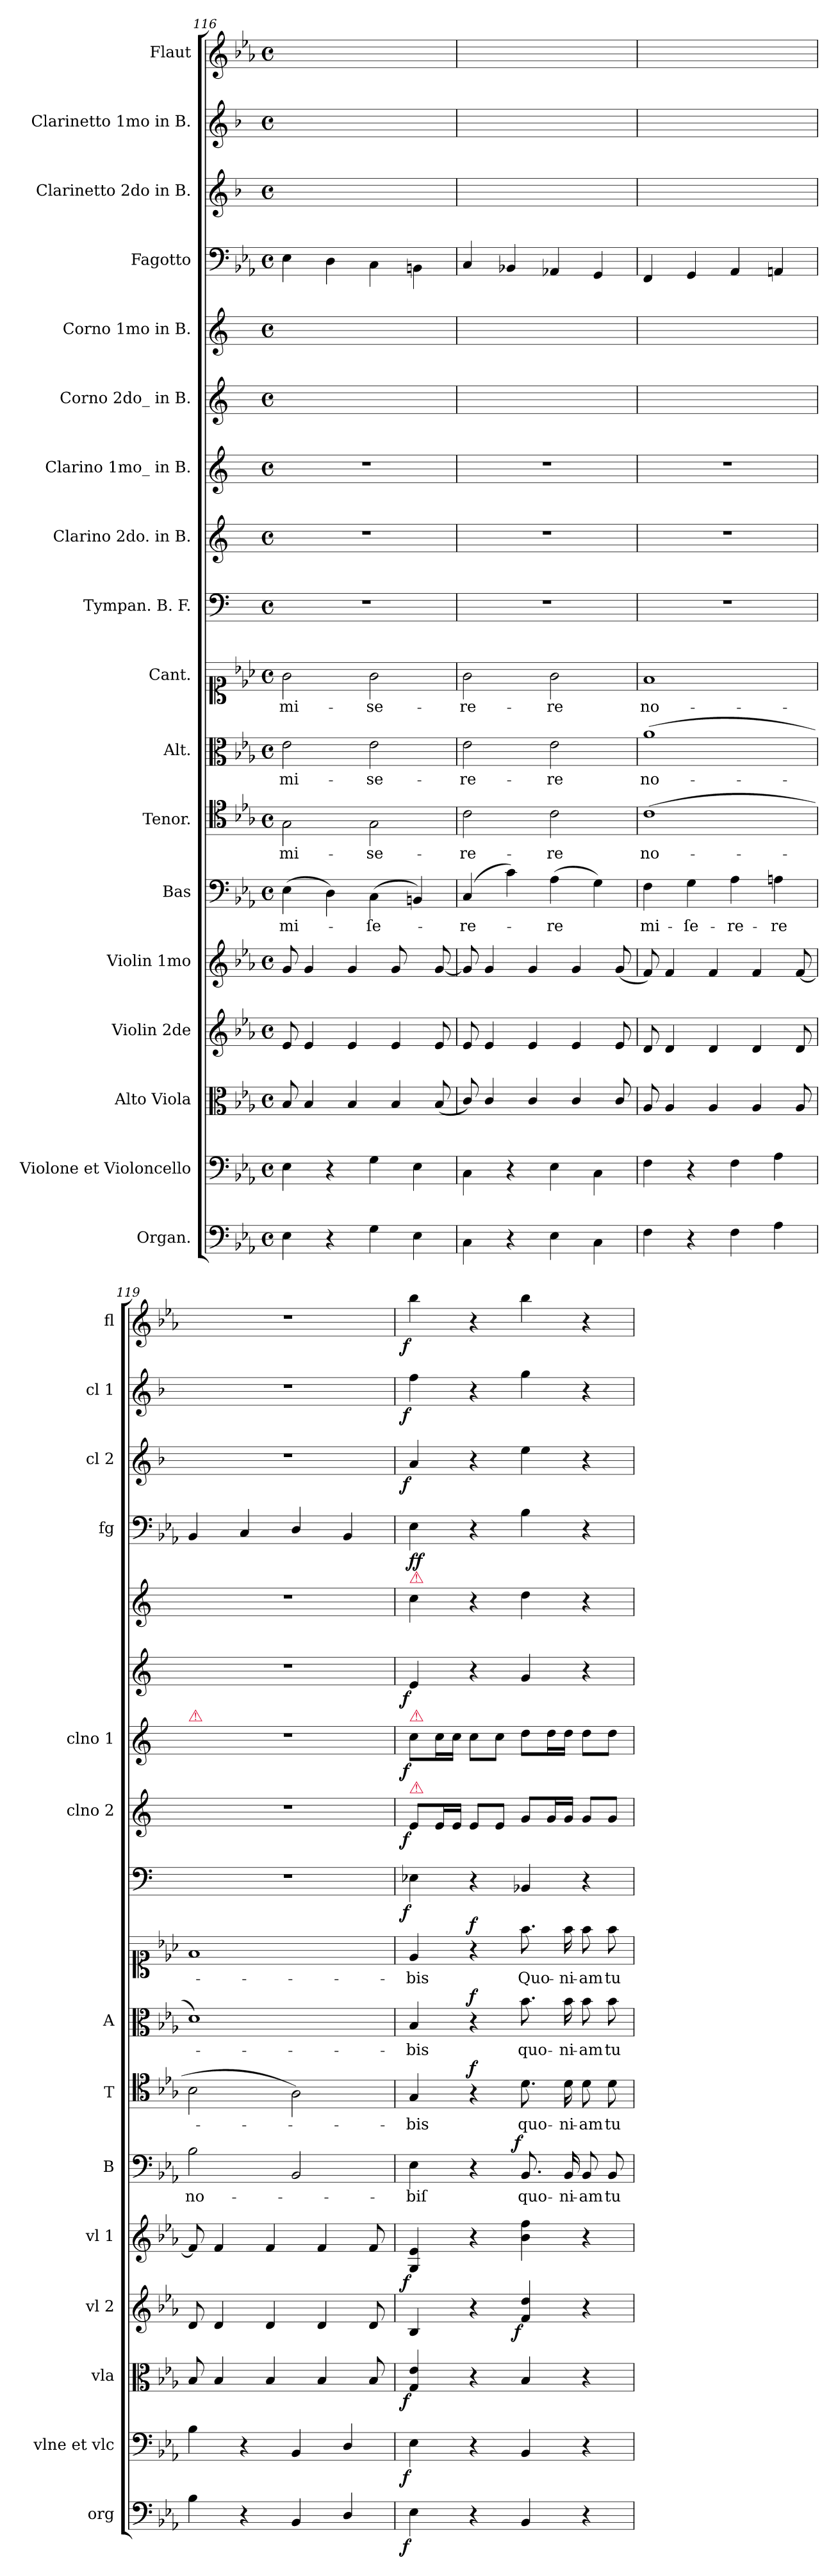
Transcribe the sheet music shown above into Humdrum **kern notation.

**kern	**dynam	**kern	**dynam	**kern	**dynam	**kern	**dynam	**kern	**dynam	**kern	**text	**dynam	**kern	**text	**dynam	**kern	**text	**dynam	**kern	**text	**dynam	**kern	**dynam	**kern	**dynam	**kern	**dynam	**kern	**dynam	**kern	**dynam	**kern	**dynam	**kern	**dynam	**kern	**dynam	**kern	**dynam
*part18	*part18	*part17	*part17	*part16	*part16	*part15	*part15	*part14	*part14	*part13	*part13	*part13	*part12	*part12	*part12	*part11	*part11	*part11	*part10	*part10	*part10	*part9	*part9	*part8	*part8	*part7	*part7	*part6	*part6	*part5	*part5	*part4	*part4	*part3	*part3	*part2	*part2	*part1	*part1
*staff18	*staff18	*staff17	*staff17	*staff16	*staff16	*staff15	*staff15	*staff14	*staff14	*staff13	*staff13	*staff13	*staff12	*staff12	*staff12	*staff11	*staff11	*staff11	*staff10	*staff10	*staff10	*staff9	*staff9	*staff8	*staff8	*staff7	*staff7	*staff6	*staff6	*staff5	*staff5	*staff4	*staff4	*staff3	*staff3	*staff2	*staff2	*staff1	*staff1
*I"Organ.	*	*I"Violone et Violoncello	*	*I"Alto Viola	*	*I"Violin 2de	*	*I"Violin 1mo	*	*I"Bas	*	*	*I"Tenor.	*	*	*I"Alt.	*	*	*I"Cant.	*	*	*I"Tympan. B. F.	*	*I"Clarino 2do. in B.	*	*I"Clarino 1mo_ in B.	*	*I"Corno 2do_ in B.	*	*I"Corno 1mo in B.	*	*I"Fagotto	*	*I"Clarinetto 2do in B.	*	*I"Clarinetto 1mo in B.	*	*I"Flaut	*
*I'org	*	*I'vlne et vlc	*	*I'vla	*	*I'vl 2	*	*I'vl 1	*	*I'B	*	*	*I'T	*	*	*I'A	*	*	*	*	*	*	*	*I'clno 2	*	*I'clno 1	*	*	*	*	*	*I'fg	*	*I'cl 2	*	*I'cl 1	*	*I'fl	*
*clefF4	*	*clefF4	*	*clefC3	*	*clefG2	*	*clefG2	*	*clefF4	*	*	*clefC4	*	*	*clefC3	*	*	*clefC1	*	*	*clefF4	*	*clefG2	*	*clefG2	*	*clefG2	*	*clefG2	*	*clefF4	*	*clefG2	*	*clefG2	*	*clefG2	*
*	*	*	*	*	*	*	*	*	*	*	*	*	*	*	*	*	*	*	*	*	*	*	*	*ITrd-2c-3	*	*ITrd-2c-3	*	*ITrd5c9	*	*ITrd5c9	*	*	*	*ITrd1c2	*	*ITrd1c2	*	*	*
*k[b-e-a-]	*	*k[b-e-a-]	*	*k[b-e-a-]	*	*k[b-e-a-]	*	*k[b-e-a-]	*	*k[b-e-a-]	*	*	*k[b-e-a-]	*	*	*k[b-e-a-]	*	*	*k[b-e-a-]	*	*	*	*	*k[b-e-a-]	*	*k[b-e-a-]	*	*k[b-e-a-]	*	*k[b-e-a-]	*	*k[b-e-a-]	*	*k[b-e-a-]	*	*k[b-e-a-]	*	*k[b-e-a-]	*
*E-:	*	*E-:	*	*E-:	*	*E-:	*	*E-:	*	*E-:	*	*	*E-:	*	*	*E-:	*	*	*E-:	*	*	*	*	*E-:	*	*E-:	*	*E-:	*	*E-:	*	*E-:	*	*E-:	*	*E-:	*	*E-:	*
*M4/4	*	*M4/4	*	*M4/4	*	*M4/4	*	*M4/4	*	*M4/4	*	*	*M4/4	*	*	*M4/4	*	*	*M4/4	*	*	*M4/4	*	*M4/4	*	*M4/4	*	*M4/4	*	*M4/4	*	*M4/4	*	*M4/4	*	*M4/4	*	*M4/4	*
*met(c)	*	*met(c)	*	*met(c)	*	*met(c)	*	*met(c)	*	*met(c)	*	*	*met(c)	*	*	*met(c)	*	*	*met(c)	*	*	*met(c)	*	*met(c)	*	*met(c)	*	*met(c)	*	*met(c)	*	*met(c)	*	*met(c)	*	*met(c)	*	*met(c)	*
=116	=116	=116	=116	=116	=116	=116	=116	=116	=116	=116	=116	=116	=116	=116	=116	=116	=116	=116	=116	=116	=116	=116	=116	=116	=116	=116	=116	=116	=116	=116	=116	=116	=116	=116	=116	=116	=116	=116	=116
4E-\	.	4E-\	.	8B-/	.	8e-/	.	8g/	.	(4E-\	mi-	.	2G\	mi-	.	2e-\	mi-	.	2g\	mi-	.	1r	.	1r	.	1r	.	1ryy	.	1ryy	.	4E-\	.	1ryy	.	1ryy	.	1ryy	.
.	.	.	.	4B-/	.	4e-/	.	4g/	.	.	.	.	.	.	.	.	.	.	.	.	.	.	.	.	.	.	.	.	.	.	.	.	.	.	.	.	.	.	.
4r	.	4r	.	.	.	.	.	.	.	4D\)	.	.	.	.	.	.	.	.	.	.	.	.	.	.	.	.	.	.	.	.	.	4D\	.	.	.	.	.	.	.
.	.	.	.	4B-/	.	4e-/	.	4g/	.	.	.	.	.	.	.	.	.	.	.	.	.	.	.	.	.	.	.	.	.	.	.	.	.	.	.	.	.	.	.
4G\	.	4G\	.	.	.	.	.	.	.	(4C\	-ſe-	.	2G\	-se-	.	2e-\	-se-	.	2g\	-se-	.	.	.	.	.	.	.	.	.	.	.	4C\	.	.	.	.	.	.	.
!	!	!	!	!	!	!	!	!LO:N:vis=8	!	!	!	!	!	!	!	!	!	!	!	!	!	!	!	!	!	!	!	!	!	!	!	!	!	!	!	!	!	!	!
.	.	.	.	4B-/	.	4e-/	.	4g/	.	.	.	.	.	.	.	.	.	.	.	.	.	.	.	.	.	.	.	.	.	.	.	.	.	.	.	.	.	.	.
4E-\	.	4E-\	.	.	.	.	.	.	.	4BBn/)	.	.	.	.	.	.	.	.	.	.	.	.	.	.	.	.	.	.	.	.	.	4BBn\	.	.	.	.	.	.	.
.	.	.	.	(>8B-/	.	8e-/	.	[8g/	.	.	.	.	.	.	.	.	.	.	.	.	.	.	.	.	.	.	.	.	.	.	.	.	.	.	.	.	.	.	.
=117	=117	=117	=117	=117	=117	=117	=117	=117	=117	=117	=117	=117	=117	=117	=117	=117	=117	=117	=117	=117	=117	=117	=117	=117	=117	=117	=117	=117	=117	=117	=117	=117	=117	=117	=117	=117	=117	=117	=117
4C\	.	4C\	.	8c/)	.	8e-/	.	8g/]	.	(4C/	-re-	.	2c\	-re-	.	2e-\	-re-	.	2g\	-re-	.	1r	.	1r	.	1r	.	1ryy	.	1ryy	.	4C/	.	1ryy	.	1ryy	.	1ryy	.
.	.	.	.	4c/	.	4e-/	.	4g/	.	.	.	.	.	.	.	.	.	.	.	.	.	.	.	.	.	.	.	.	.	.	.	.	.	.	.	.	.	.	.
4r	.	4r	.	.	.	.	.	.	.	4c\)	.	.	.	.	.	.	.	.	.	.	.	.	.	.	.	.	.	.	.	.	.	4BB-X/	.	.	.	.	.	.	.
.	.	.	.	4c/	.	4e-/	.	4g/	.	.	.	.	.	.	.	.	.	.	.	.	.	.	.	.	.	.	.	.	.	.	.	.	.	.	.	.	.	.	.
4E-\	.	4E-\	.	.	.	.	.	.	.	(4A-\	-re	.	2c\	-re	.	2e-\	-re	.	2g\	-re	.	.	.	.	.	.	.	.	.	.	.	4AA-X/	.	.	.	.	.	.	.
.	.	.	.	4c/	.	4e-/	.	4g/	.	.	.	.	.	.	.	.	.	.	.	.	.	.	.	.	.	.	.	.	.	.	.	.	.	.	.	.	.	.	.
4C\	.	4C\	.	.	.	.	.	.	.	4G\)	.	.	.	.	.	.	.	.	.	.	.	.	.	.	.	.	.	.	.	.	.	4GG/	.	.	.	.	.	.	.
.	.	.	.	8c/	.	8e-/	.	(8g/	.	.	.	.	.	.	.	.	.	.	.	.	.	.	.	.	.	.	.	.	.	.	.	.	.	.	.	.	.	.	.
=118	=118	=118	=118	=118	=118	=118	=118	=118	=118	=118	=118	=118	=118	=118	=118	=118	=118	=118	=118	=118	=118	=118	=118	=118	=118	=118	=118	=118	=118	=118	=118	=118	=118	=118	=118	=118	=118	=118	=118
4F\	.	4F\	.	8A-/	.	8d/	.	8f/)	.	4F\	mi-	.	(1c	no-	.	(1a-	no-	.	1f	no-	.	1r	.	1r	.	1r	.	1ryy	.	1ryy	.	4FF/	.	1ryy	.	1ryy	.	1ryy	.
.	.	.	.	4A-/	.	4d/	.	4f/	.	.	.	.	.	.	.	.	.	.	.	.	.	.	.	.	.	.	.	.	.	.	.	.	.	.	.	.	.	.	.
4r	.	4r	.	.	.	.	.	.	.	4G\	-ſe-	.	.	.	.	.	.	.	.	.	.	.	.	.	.	.	.	.	.	.	.	4GG/	.	.	.	.	.	.	.
.	.	.	.	4A-/	.	4d/	.	4f/	.	.	.	.	.	.	.	.	.	.	.	.	.	.	.	.	.	.	.	.	.	.	.	.	.	.	.	.	.	.	.
4F\	.	4F\	.	.	.	.	.	.	.	4A-\	-re-	.	.	.	.	.	.	.	.	.	.	.	.	.	.	.	.	.	.	.	.	4AA-/	.	.	.	.	.	.	.
.	.	.	.	4A-/	.	4d/	.	4f/	.	.	.	.	.	.	.	.	.	.	.	.	.	.	.	.	.	.	.	.	.	.	.	.	.	.	.	.	.	.	.
4A-\	.	4A-\	.	.	.	.	.	.	.	4An\	-re	.	.	.	.	.	.	.	.	.	.	.	.	.	.	.	.	.	.	.	.	4AAn/	.	.	.	.	.	.	.
.	.	.	.	8A-/	.	8d/	.	[8f/	.	.	.	.	.	.	.	.	.	.	.	.	.	.	.	.	.	.	.	.	.	.	.	.	.	.	.	.	.	.	.
=119	=119	=119	=119	=119	=119	=119	=119	=119	=119	=119	=119	=119	=119	=119	=119	=119	=119	=119	=119	=119	=119	=119	=119	=119	=119	=119	=119	=119	=119	=119	=119	=119	=119	=119	=119	=119	=119	=119	=119
!	!	!	!	!	!	!	!	!	!	!	!	!	!	!	!	!	!	!	!	!	!	!	!	!	!	!LO:TX:a:color=crimson:t=⚠	!	!	!	!	!	!	!	!	!	!	!	!	!
4B-\	.	4B-\	.	8B-/	.	8d/	.	8f/]	.	2B-\	no-	.	2B-\	.	.	1d)	.	.	1f	.	.	1r	.	1r	.	1r	.	1r	.	1r	.	4BB-/	.	1r	.	1r	.	1r	.
.	.	.	.	4B-/	.	4d/	.	4f/	.	.	.	.	.	.	.	.	.	.	.	.	.	.	.	.	.	.	.	.	.	.	.	.	.	.	.	.	.	.	.
4r	.	4r	.	.	.	.	.	.	.	.	.	.	.	.	.	.	.	.	.	.	.	.	.	.	.	.	.	.	.	.	.	4C/	.	.	.	.	.	.	.
.	.	.	.	4B-/	.	4d/	.	4f/	.	.	.	.	.	.	.	.	.	.	.	.	.	.	.	.	.	.	.	.	.	.	.	.	.	.	.	.	.	.	.
4BB-/	.	4BB-/	.	.	.	.	.	.	.	2BB-/	.	.	2A-\)	.	.	.	.	.	.	.	.	.	.	.	.	.	.	.	.	.	.	4D/	.	.	.	.	.	.	.
.	.	.	.	4B-/	.	4d/	.	4f/	.	.	.	.	.	.	.	.	.	.	.	.	.	.	.	.	.	.	.	.	.	.	.	.	.	.	.	.	.	.	.
4D/	.	4D/	.	.	.	.	.	.	.	.	.	.	.	.	.	.	.	.	.	.	.	.	.	.	.	.	.	.	.	.	.	4BB-/	.	.	.	.	.	.	.
.	.	.	.	8B-/	.	8d/	.	8f/	.	.	.	.	.	.	.	.	.	.	.	.	.	.	.	.	.	.	.	.	.	.	.	.	.	.	.	.	.	.	.
=120	=120	=120	=120	=120	=120	=120	=120	=120	=120	=120	=120	=120	=120	=120	=120	=120	=120	=120	=120	=120	=120	=120	=120	=120	=120	=120	=120	=120	=120	=120	=120	=120	=120	=120	=120	=120	=120	=120	=120
!	!	!	!	!	!	!	!	!	!	!	!	!	!	!	!	!	!	!	!	!	!	!	!	!	!	!	!	!	!	!LO:TX:a:color=crimson:t=⚠	!	!	!	!	!	!	!	!	!
!	!	!	!	!	!	!	!	!	!	!	!	!	!	!	!	!	!	!	!	!	!	!	!	!	!	!LO:TX:a:color=crimson:t=⚠	!	!	!	!	!	!	!	!	!	!	!	!	!
!	!	!	!	!	!	!	!	!	!	!	!	!	!	!	!	!	!	!	!	!	!	!	!	!LO:TX:a:color=crimson:t=⚠	!	!	!	!	!	!	!	!	!	!	!	!	!	!	!
!	!LO:DY:rj	!	!LO:DY:rj	!	!LO:DY:rj	!	!	!	!LO:DY:b:rj	!	!	!	!	!	!	!	!	!	!	!	!	!	!LO:DY:rj	!	!LO:DY:rj	!	!LO:DY:rj	!	!LO:DY:rj	!	!LO:DY:rj	!	!	!	!LO:DY:rj	!	!LO:DY:rj	!	!LO:DY:rj
4E-\	f	4E-\	f	4G/ 4e-/	f	4B-/	.	4G/ 4e-/	f	4E-\	-biſ	.	4G/	-bis	.	4B-/	-bis	.	4e-/	-bis	.	4E-X\	f	8g/L	f	8ee-\L	f	4G/	f	4e-\	fo	4E-\	ff	4g/	f	4ee-\	f	4bb-\	f
.	.	.	.	.	.	.	.	.	.	.	.	.	.	.	.	.	.	.	.	.	.	.	.	16g/L	.	16ee-\L	.	.	.	.	.	.	.	.	.	.	.	.	.
.	.	.	.	.	.	.	.	.	.	.	.	.	.	.	.	.	.	.	.	.	.	.	.	16g/JJ	.	16ee-\JJ	.	.	.	.	.	.	.	.	.	.	.	.	.
!	!	!	!	!	!	!	!	!	!	!	!	!	!	!	!LO:DY:a	!	!	!LO:DY:a	!	!	!LO:DY:a	!	!	!	!	!	!	!	!	!	!	!	!	!	!	!	!	!	!
4r	.	4r	.	4r	.	4r	.	4r	.	4r	.	.	4r	.	f	4r	.	f	4r	.	f	4r	.	8g/L	.	8ee-\L	.	4r	.	4r	.	4r	.	4r	.	4r	.	4r	.
.	.	.	.	.	.	.	.	.	.	.	.	.	.	.	.	.	.	.	.	.	.	.	.	8g/J	.	8ee-\J	.	.	.	.	.	.	.	.	.	.	.	.	.
!	!	!	!	!	!	!	!LO:DY:rj	!	!	!	!	!LO:DY:a:rj	!	!	!	!	!	!	!	!	!	!	!	!	!	!	!	!	!	!	!	!	!	!	!	!	!	!	!
4BB-/	.	4BB-/	.	4B-/	.	4f/ 4dd/	f	4b-\ 4ff\	.	8.BB-/	quo-	f	8.d\	quo-	.	8.b-\	quo-	.	8.ff\	Quo-	.	4BB-X/	.	8b-/L	.	8ff\L	.	4B-/	.	4f\	.	4B-\	.	4dd\	.	4ff\	.	4bb-\	.
.	.	.	.	.	.	.	.	.	.	.	.	.	.	.	.	.	.	.	.	.	.	.	.	16b-/L	.	16ff\L	.	.	.	.	.	.	.	.	.	.	.	.	.
.	.	.	.	.	.	.	.	.	.	16BB-/	-ni-	.	16d\	-ni-	.	16b-\	-ni-	.	16ff\	-ni-	.	.	.	16b-/JJ	.	16ff\JJ	.	.	.	.	.	.	.	.	.	.	.	.	.
4r	.	4r	.	4r	.	4r	.	4r	.	8BB-/	-am	.	8d\	-am	.	8b-\	-am	.	8ff\	-am	.	4r	.	8b-/L	.	8ff\L	.	4r	.	4r	.	4r	.	4r	.	4r	.	4r	.
.	.	.	.	.	.	.	.	.	.	8BB-/	tu	.	8d\	tu	.	8b-\	tu	.	8ff\	tu	.	.	.	8b-/J	.	8ff\J	.	.	.	.	.	.	.	.	.	.	.	.	.
=	=	=	=	=	=	=	=	=	=	=	=	=	=	=	=	=	=	=	=	=	=	=	=	=	=	=	=	=	=	=	=	=	=	=	=	=	=	=	=
*-	*-	*-	*-	*-	*-	*-	*-	*-	*-	*-	*-	*-	*-	*-	*-	*-	*-	*-	*-	*-	*-	*-	*-	*-	*-	*-	*-	*-	*-	*-	*-	*-	*-	*-	*-	*-	*-	*-	*-
